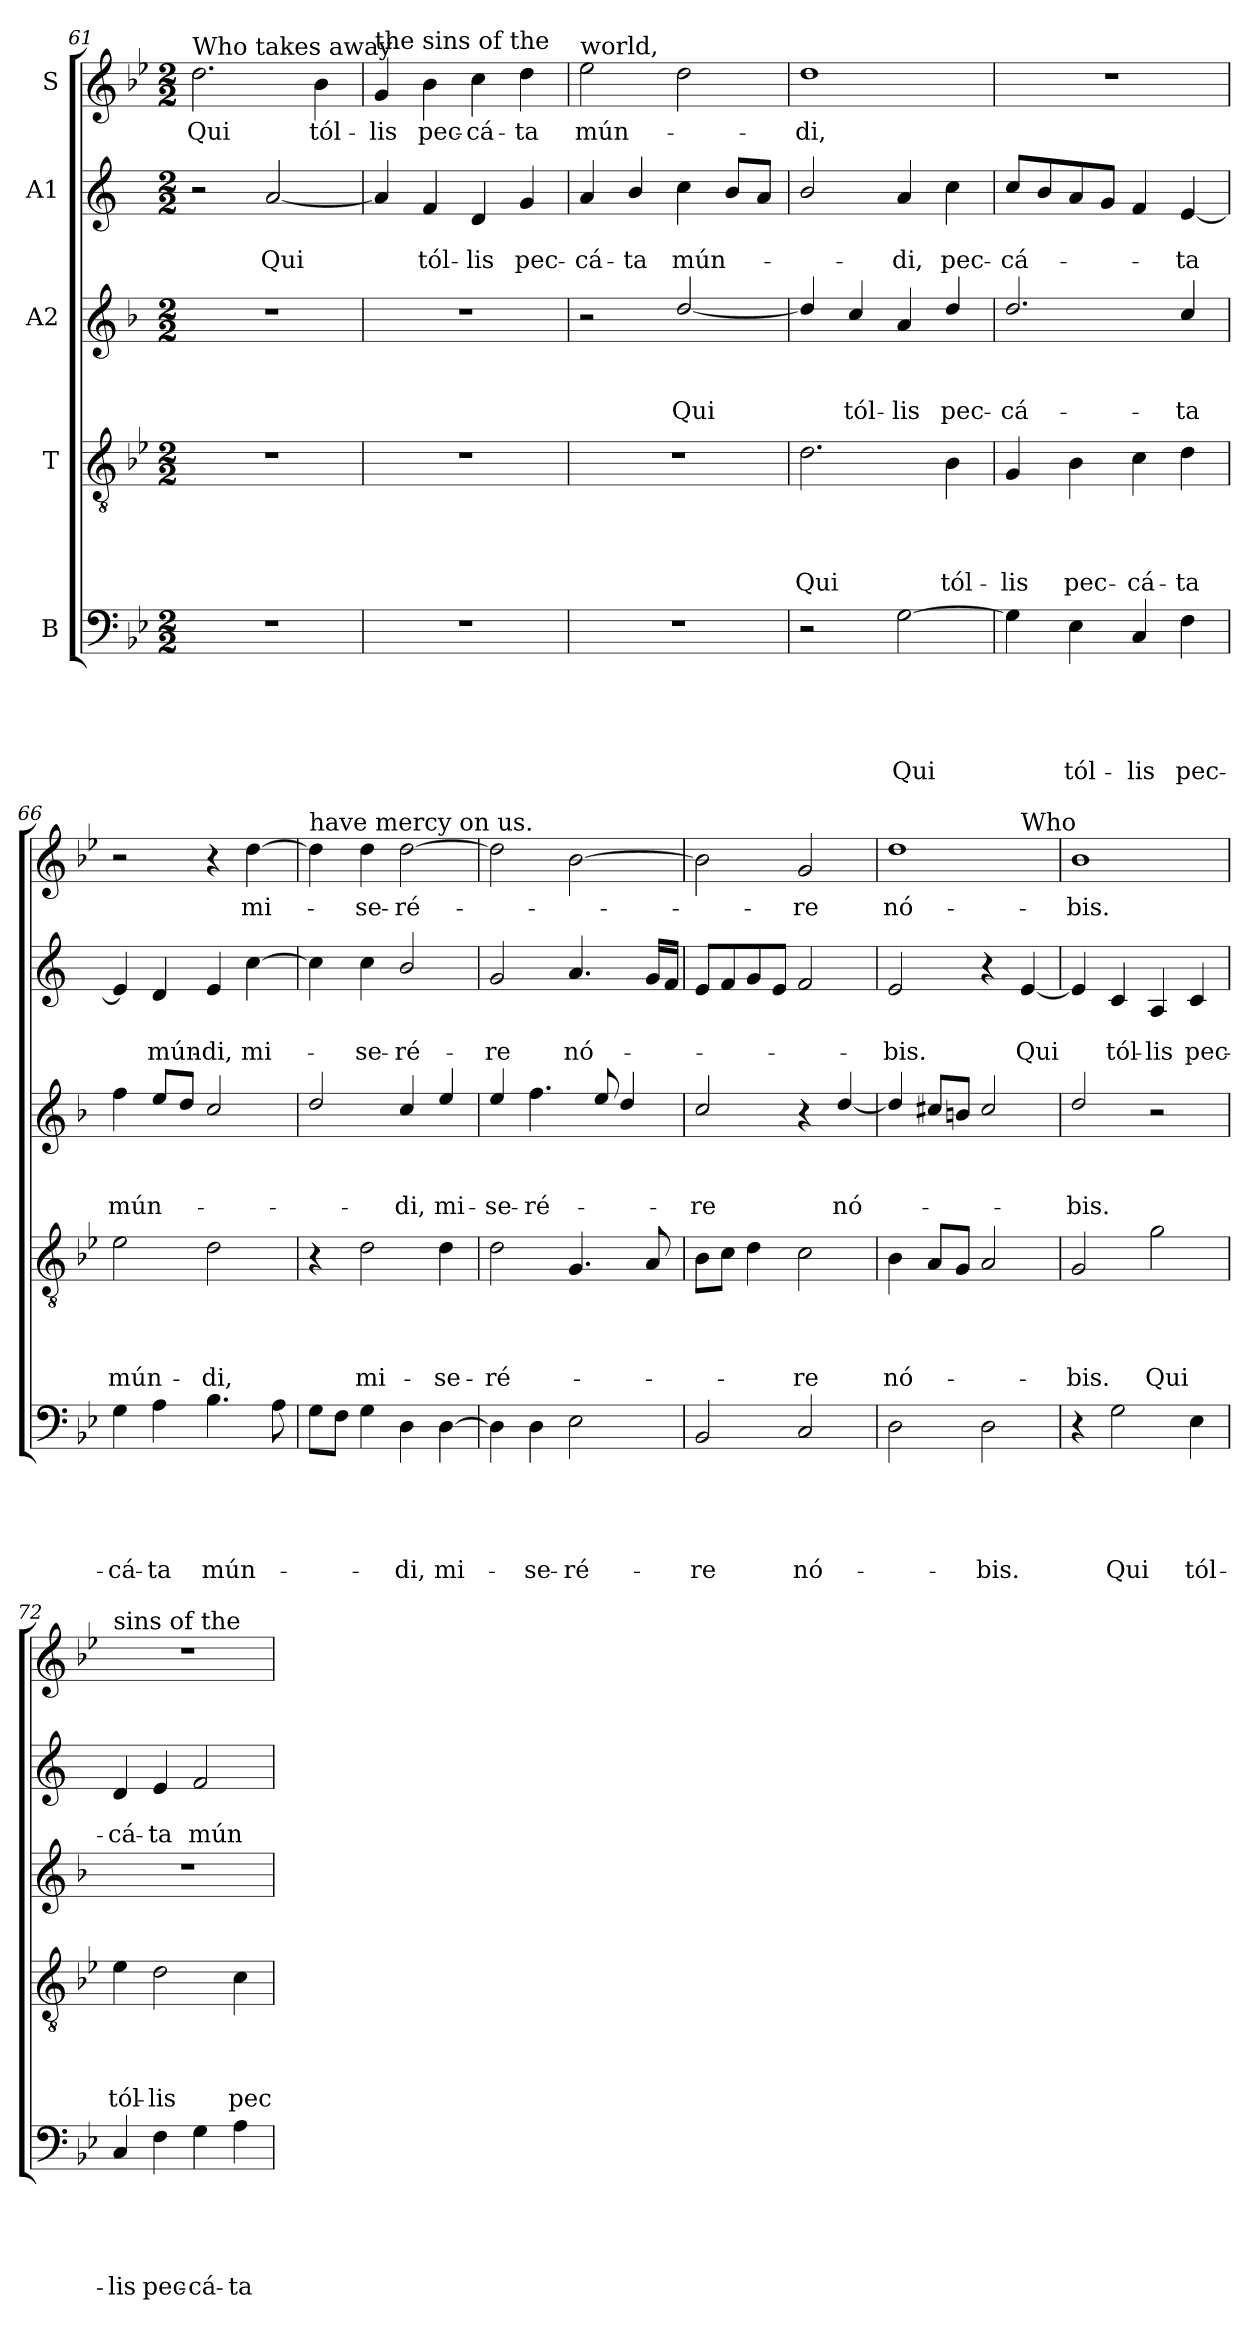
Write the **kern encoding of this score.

**kern	**text	**text	**text	**text	**text	**kern	**text	**text	**text	**text	**kern	**text	**text	**text	**kern	**text	**text	**kern	**text
*part5	*part5	*part5	*part5	*part5	*part5	*part4	*part4	*part4	*part4	*part4	*part3	*part3	*part3	*part3	*part2	*part2	*part2	*part1	*part1
*staff5	*staff5	*staff5	*staff5	*staff5	*staff5	*staff4	*staff4	*staff4	*staff4	*staff4	*staff3	*staff3	*staff3	*staff3	*staff2	*staff2	*staff2	*staff1	*staff1
*I"B	*	*	*	*	*	*I"T	*	*	*	*	*I"A2	*	*	*	*I"A1	*	*	*I"S	*
*clefF4	*	*	*	*	*	*clefGv2	*	*	*	*	*clefG2	*	*	*	*clefG2	*	*	*clefG2	*
*	*	*	*	*	*	*	*	*	*	*	*ITrd4c7	*	*	*	*ITrd1c2	*	*	*	*
*k[b-e-]	*	*	*	*	*	*k[b-e-]	*	*	*	*	*k[b-e-]	*	*	*	*k[b-e-]	*	*	*k[b-e-]	*
*B-:	*	*	*	*	*	*B-:	*	*	*	*	*B-:	*	*	*	*B-:	*	*	*B-:	*
*M2/2	*	*	*	*	*	*M2/2	*	*	*	*	*M2/2	*	*	*	*M2/2	*	*	*M2/2	*
=61	=61	=61	=61	=61	=61	=61	=61	=61	=61	=61	=61	=61	=61	=61	=61	=61	=61	=61	=61
!	!	!	!	!	!	!	!	!	!	!	!	!	!	!	!	!	!	!LO:TX:a:t=Who takes away	!
!	!	!	!	!	!	!	!	!	!	!	!	!	!	!	!	!	!	!	!LO:LY:b
1r	.	.	.	.	.	1r	.	.	.	.	1r	.	.	.	2r	.	.	2.dd\	Qui
!	!	!	!	!	!	!	!	!	!	!	!	!	!	!	!	!	!LO:LY:b	!	!
.	.	.	.	.	.	.	.	.	.	.	.	.	.	.	[2g/	.	Qui	.	.
!	!	!	!	!	!	!	!	!	!	!	!	!	!	!	!	!	!	!	!LO:LY:b
.	.	.	.	.	.	.	.	.	.	.	.	.	.	.	.	.	.	4b-\	tól-
=62	=62	=62	=62	=62	=62	=62	=62	=62	=62	=62	=62	=62	=62	=62	=62	=62	=62	=62	=62
!	!	!	!	!	!	!	!	!	!	!	!	!	!	!	!	!	!	!LO:TX:a:t=the sins of the	!
!	!	!	!	!	!	!	!	!	!	!	!	!	!	!	!	!	!	!	!LO:LY:b
1r	.	.	.	.	.	1r	.	.	.	.	1r	.	.	.	4g/]	.	.	4g/	-lis
!	!	!	!	!	!	!	!	!	!	!	!	!	!	!	!	!	!LO:LY:b	!	!LO:LY:b
.	.	.	.	.	.	.	.	.	.	.	.	.	.	.	4e-/	.	tól-	4b-\	pec-
!	!	!	!	!	!	!	!	!	!	!	!	!	!	!	!	!	!LO:LY:b	!	!LO:LY:b
.	.	.	.	.	.	.	.	.	.	.	.	.	.	.	4c/	.	-lis	4cc\	-cá-
!	!	!	!	!	!	!	!	!	!	!	!	!	!	!	!	!	!LO:LY:b	!	!LO:LY:b
.	.	.	.	.	.	.	.	.	.	.	.	.	.	.	4f/	.	pec-	4dd\	-ta
=63	=63	=63	=63	=63	=63	=63	=63	=63	=63	=63	=63	=63	=63	=63	=63	=63	=63	=63	=63
!	!	!	!	!	!	!	!	!	!	!	!	!	!	!	!	!	!	!LO:TX:a:t=world,	!
!	!	!	!	!	!	!	!	!	!	!	!	!	!	!	!	!	!LO:LY:b	!	!LO:LY:b
1r	.	.	.	.	.	1r	.	.	.	.	2r	.	.	.	4g/	.	-cá-	2ee-\	mún-
!	!	!	!	!	!	!	!	!	!	!	!	!	!	!	!	!	!LO:LY:b	!	!
.	.	.	.	.	.	.	.	.	.	.	.	.	.	.	4a/	.	-ta	.	.
!	!	!	!	!	!	!	!	!	!	!	!	!	!	!LO:LY:b	!	!	!LO:LY:b	!	!
.	.	.	.	.	.	.	.	.	.	.	[2g/	.	.	Qui	4b-\	.	mún-	2dd\	.
.	.	.	.	.	.	.	.	.	.	.	.	.	.	.	8a/L	.	.	.	.
.	.	.	.	.	.	.	.	.	.	.	.	.	.	.	8g/J	.	.	.	.
!!LO:LB:g=z
=64	=64	=64	=64	=64	=64	=64	=64	=64	=64	=64	=64	=64	=64	=64	=64	=64	=64	=64	=64
!	!	!	!	!	!	!	!	!	!	!LO:LY:b	!	!	!	!	!	!	!	!	!LO:LY:b
2r	.	.	.	.	.	2.d\	.	.	.	Qui	4g/]	.	.	.	2a/	.	.	1dd	-di,
!	!	!	!	!	!	!	!	!	!	!	!	!	!	!LO:LY:b	!	!	!	!	!
.	.	.	.	.	.	.	.	.	.	.	4f/	.	.	tól-	.	.	.	.	.
!	!	!	!	!	!LO:LY:b	!	!	!	!	!	!	!	!	!LO:LY:b	!	!	!LO:LY:b	!	!
[2G\	.	.	.	.	Qui	.	.	.	.	.	4d/	.	.	-lis	4g/	.	-di,	.	.
!	!	!	!	!	!	!	!	!	!	!LO:LY:b	!	!	!	!LO:LY:b	!	!	!LO:LY:b	!	!
.	.	.	.	.	.	4B-\	.	.	.	tól-	4g/	.	.	pec-	4b-\	.	pec-	.	.
=65	=65	=65	=65	=65	=65	=65	=65	=65	=65	=65	=65	=65	=65	=65	=65	=65	=65	=65	=65
!	!	!	!	!	!	!	!	!	!	!LO:LY:b	!	!	!	!LO:LY:b	!	!	!LO:LY:b	!	!
4G\]	.	.	.	.	.	4G/	.	.	.	-lis	2.g/	.	.	-cá-	8b-/L	.	-cá-	1r	.
.	.	.	.	.	.	.	.	.	.	.	.	.	.	.	8a/	.	.	.	.
!	!	!	!	!	!LO:LY:b	!	!	!	!	!LO:LY:b	!	!	!	!	!	!	!	!	!
4E-\	.	.	.	.	tól-	4B-\	.	.	.	pec-	.	.	.	.	8g/	.	.	.	.
.	.	.	.	.	.	.	.	.	.	.	.	.	.	.	8f/J	.	.	.	.
!	!	!	!	!	!LO:LY:b	!	!	!	!	!LO:LY:b	!	!	!	!	!	!	!	!	!
4C/	.	.	.	.	-lis	4c\	.	.	.	-cá-	.	.	.	.	4e-/	.	.	.	.
!	!	!	!	!	!LO:LY:b	!	!	!	!	!LO:LY:b	!	!	!	!LO:LY:b	!	!	!LO:LY:b	!	!
4F\	.	.	.	.	pec-	4d\	.	.	.	-ta	4f/	.	.	-ta	[4d/	.	-ta	.	.
=66	=66	=66	=66	=66	=66	=66	=66	=66	=66	=66	=66	=66	=66	=66	=66	=66	=66	=66	=66
!	!	!	!	!	!LO:LY:b	!	!	!	!	!LO:LY:b	!	!	!	!LO:LY:b	!	!	!	!	!
4G\	.	.	.	.	-cá-	2e-\	.	.	.	mún-	4b-\	.	.	mún-	4d/]	.	.	2r	.
!	!	!	!	!	!LO:LY:b	!	!	!	!	!	!	!	!	!	!	!	!LO:LY:b	!	!
4A\	.	.	.	.	-ta	.	.	.	.	.	8a/L	.	.	.	4c/	.	mún-	.	.
.	.	.	.	.	.	.	.	.	.	.	8g/J	.	.	.	.	.	.	.	.
!	!	!	!	!	!LO:LY:b	!	!	!	!	!LO:LY:b	!	!	!	!	!	!	!LO:LY:b	!	!
4.B-\	.	.	.	.	mún-	2d\	.	.	.	-di,	2f/	.	.	.	4d/	.	-di,	4r	.
!	!	!	!	!	!	!	!	!	!	!	!	!	!	!	!	!	!LO:LY:b	!	!LO:LY:b
.	.	.	.	.	.	.	.	.	.	.	.	.	.	.	[4b-\	.	mi-	[4dd\	mi-
8A\	.	.	.	.	.	.	.	.	.	.	.	.	.	.	.	.	.	.	.
=67	=67	=67	=67	=67	=67	=67	=67	=67	=67	=67	=67	=67	=67	=67	=67	=67	=67	=67	=67
!	!	!	!	!	!	!	!	!	!	!	!	!	!	!	!	!	!	!LO:TX:a:t=have mercy on us.	!
8G\L	.	.	.	.	.	4r	.	.	.	.	2g/	.	.	.	4b-\]	.	.	4dd\]	.
8F\J	.	.	.	.	.	.	.	.	.	.	.	.	.	.	.	.	.	.	.
!	!	!	!	!	!	!	!	!	!	!LO:LY:b	!	!	!	!	!	!	!LO:LY:b	!	!LO:LY:b
4G\	.	.	.	.	.	2d\	.	.	.	mi-	.	.	.	.	4b-\	.	-se-	4dd\	-se-
!	!	!	!	!	!LO:LY:b	!	!	!	!	!	!	!	!	!LO:LY:b	!	!	!LO:LY:b	!	!LO:LY:b
4D\	.	.	.	.	-di,	.	.	.	.	.	4f/	.	.	-di,	2a/	.	-ré-	[2dd\	-ré-
!	!	!	!	!	!LO:LY:b	!	!	!	!	!LO:LY:b	!	!	!	!LO:LY:b	!	!	!	!	!
[4D\	.	.	.	.	mi-	4d\	.	.	.	-se-	4a/	.	.	mi-	.	.	.	.	.
=68	=68	=68	=68	=68	=68	=68	=68	=68	=68	=68	=68	=68	=68	=68	=68	=68	=68	=68	=68
!	!	!	!	!	!	!	!	!	!	!LO:LY:b	!	!	!	!LO:LY:b	!	!	!LO:LY:b	!	!
4D\]	.	.	.	.	.	2d\	.	.	.	-ré-	4a/	.	.	-se-	2f/	.	-re	2dd\]	.
!	!	!	!	!	!LO:LY:b	!	!	!	!	!	!	!	!	!LO:LY:b	!	!	!	!	!
4D\	.	.	.	.	-se-	.	.	.	.	.	4.b-\	.	.	-ré-	.	.	.	.	.
!	!	!	!	!	!LO:LY:b	!	!	!	!	!	!	!	!	!	!	!	!LO:LY:b	!	!
2E-\	.	.	.	.	-ré-	4.G/	.	.	.	.	.	.	.	.	4.g/	.	nó-	[2b-\	.
.	.	.	.	.	.	.	.	.	.	.	8a/	.	.	.	.	.	.	.	.
.	.	.	.	.	.	.	.	.	.	.	4g/	.	.	.	.	.	.	.	.
.	.	.	.	.	.	8A/	.	.	.	.	.	.	.	.	16f/LL	.	.	.	.
.	.	.	.	.	.	.	.	.	.	.	.	.	.	.	16e-/JJ	.	.	.	.
!!LO:PB:g=z
=69	=69	=69	=69	=69	=69	=69	=69	=69	=69	=69	=69	=69	=69	=69	=69	=69	=69	=69	=69
!	!	!	!	!	!LO:LY:b	!	!	!	!	!	!	!	!	!LO:LY:b	!	!	!	!	!
2BB-/	.	.	.	.	-re	8B-\L	.	.	.	.	2f/	.	.	-re	8d/L	.	.	2b-\]	.
.	.	.	.	.	.	8c\J	.	.	.	.	.	.	.	.	8e-/	.	.	.	.
.	.	.	.	.	.	4d\	.	.	.	.	.	.	.	.	8f/	.	.	.	.
.	.	.	.	.	.	.	.	.	.	.	.	.	.	.	8d/J	.	.	.	.
!	!	!	!	!	!LO:LY:b	!	!	!	!	!LO:LY:b	!	!	!	!	!	!	!	!	!LO:LY:b
2C/	.	.	.	.	nó-	2c\	.	.	.	-re	4r	.	.	.	2e-/	.	.	2g/	-re
!	!	!	!	!	!	!	!	!	!	!	!	!	!	!LO:LY:b	!	!	!	!	!
.	.	.	.	.	.	.	.	.	.	.	[4g/	.	.	nó-	.	.	.	.	.
=70	=70	=70	=70	=70	=70	=70	=70	=70	=70	=70	=70	=70	=70	=70	=70	=70	=70	=70	=70
!	!	!	!	!	!	!	!	!	!	!LO:LY:b	!	!	!	!	!	!	!LO:LY:b	!	!LO:LY:b
*	*	*	*	*	*	*	*	*	*	*	*	*	*	*	*	*	*	*^	*
2D\	.	.	.	.	.	4B-\	.	.	.	nó-	4g/]	.	.	.	2d/	.	-bis.	1dd	2.ryy	nó-
.	.	.	.	.	.	8A/L	.	.	.	.	8f#X/L	.	.	.	.	.	.	.	.	.
.	.	.	.	.	.	8G/J	.	.	.	.	8e/J	.	.	.	.	.	.	.	.	.
!	!	!	!	!	!LO:LY:b	!	!	!	!	!	!	!	!	!	!	!	!	!	!	!
2D\	.	.	.	.	-bis.	2A/	.	.	.	.	2f#/	.	.	.	4r	.	.	.	.	.
!	!	!	!	!	!	!	!	!	!	!	!	!	!	!	!	!	!	!	!LO:TX:a:t=Who	!
!	!	!	!	!	!	!	!	!	!	!	!	!	!	!	!	!	!LO:LY:b	!	!	!
.	.	.	.	.	.	.	.	.	.	.	.	.	.	.	[4d/	.	Qui	.	4ryy	.
=71	=71	=71	=71	=71	=71	=71	=71	=71	=71	=71	=71	=71	=71	=71	=71	=71	=71	=71	=71	=71
!	!	!	!	!	!	!	!	!	!	!	!	!	!	!	!	!	!	!LO:TX:a:t=takes away the	!	!
!	!	!	!	!	!	!	!	!	!	!LO:LY:b	!	!	!	!LO:LY:b	!	!	!	!	!	!LO:LY:b
*	*	*	*	*	*	*	*	*	*	*	*	*	*	*	*	*	*	*v	*v	*
4r	.	.	.	.	.	2G/	.	.	.	-bis.	2g/	.	.	-bis.	4d/]	.	.	1b-	-bis.
!	!	!	!	!	!LO:LY:b	!	!	!	!	!	!	!	!	!	!	!	!LO:LY:b	!	!
2G\	.	.	.	.	Qui	.	.	.	.	.	.	.	.	.	4B-/	.	tól-	.	.
!	!	!	!	!	!	!	!	!	!	!LO:LY:b	!	!	!	!	!	!	!LO:LY:b	!	!
.	.	.	.	.	.	2g\	.	.	.	Qui	2r	.	.	.	4G/	.	-lis	.	.
!	!	!	!	!	!LO:LY:b	!	!	!	!	!	!	!	!	!	!	!	!LO:LY:b	!	!
4E-\	.	.	.	.	tól-	.	.	.	.	.	.	.	.	.	4B-/	.	pec-	.	.
=72	=72	=72	=72	=72	=72	=72	=72	=72	=72	=72	=72	=72	=72	=72	=72	=72	=72	=72	=72
!	!	!	!	!	!	!	!	!	!	!	!	!	!	!	!	!	!	!LO:TX:a:t=sins of the	!
!	!	!	!	!	!LO:LY:b	!	!	!	!	!LO:LY:b	!	!	!	!	!	!	!LO:LY:b	!	!
4C/	.	.	.	.	-lis	4e-\	.	.	.	tól-	1r	.	.	.	4c/	.	-cá-	1r	.
!	!	!	!	!	!LO:LY:b	!	!	!	!	!LO:LY:b	!	!	!	!	!	!	!LO:LY:b	!	!
4F\	.	.	.	.	pec-	2d\	.	.	.	-lis	.	.	.	.	4d/	.	-ta	.	.
!	!	!	!	!	!LO:LY:b	!	!	!	!	!	!	!	!	!	!	!	!LO:LY:b	!	!
4G\	.	.	.	.	-cá-	.	.	.	.	.	.	.	.	.	2e-/	.	mún-	.	.
!	!	!	!	!	!LO:LY:b	!	!	!	!	!LO:LY:b	!	!	!	!	!	!	!	!	!
4A\	.	.	.	.	-ta	4c\	.	.	.	pec-	.	.	.	.	.	.	.	.	.
=	=	=	=	=	=	=	=	=	=	=	=	=	=	=	=	=	=	=	=
*-	*-	*-	*-	*-	*-	*-	*-	*-	*-	*-	*-	*-	*-	*-	*-	*-	*-	*-	*-
